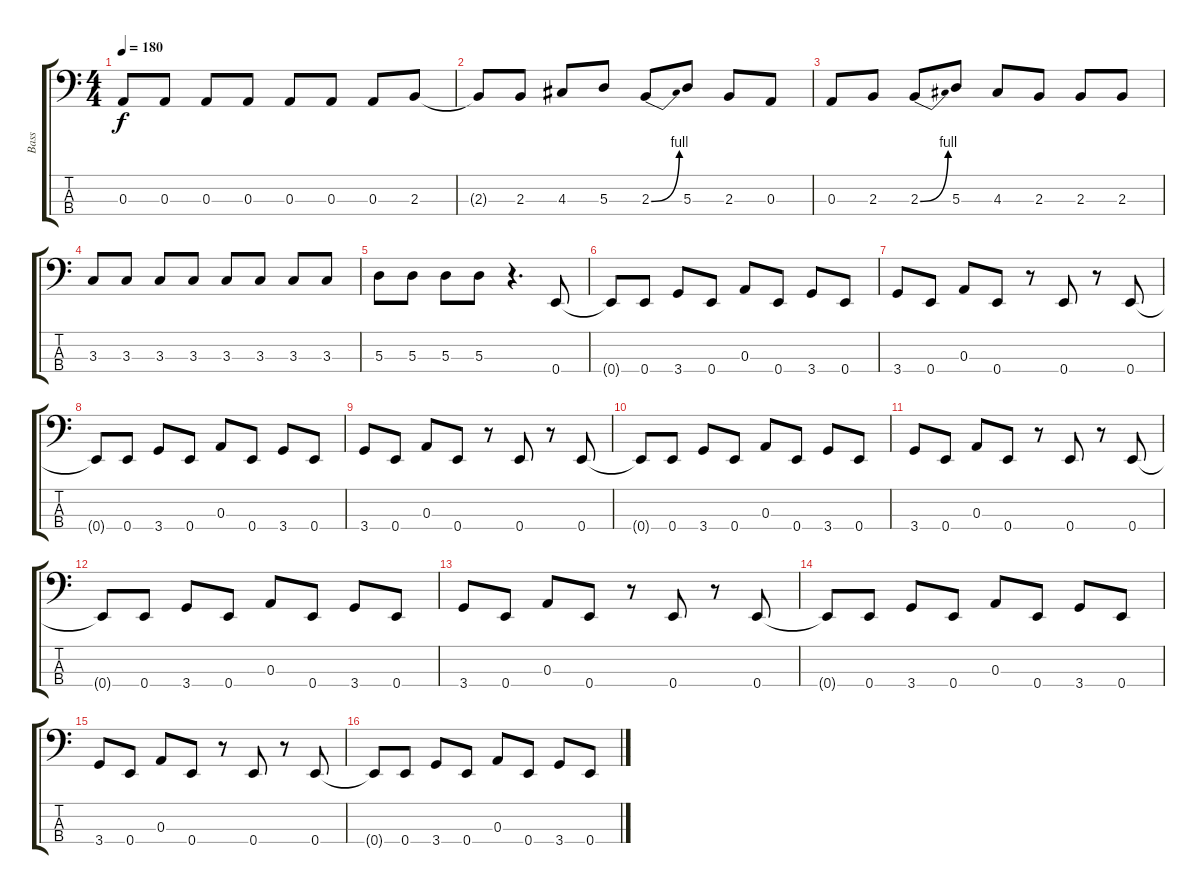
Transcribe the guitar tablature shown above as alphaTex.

\track ("Bass" "Bass") {instrument slapbass2}
\staff {score tabs}
\tuning (G2 D2 A1 E1) {hide}
\ts (4 4)
\tempo 180
\clef f4
\ks c
0.3{t}.8{dy f} 0.3.8 0.3.8 0.3.8 0.3.8 0.3.8 0.3.8 2.3.8 |
2.3{t}.8 2.3.8 4.3.8 5.3.8 2.3{be (bend 0 0 60 4)}.8 5.3.8 2.3.8 0.3.8 |
0.3.8 2.3.8 2.3{be (bend 0 0 60 4)}.8 5.3.8 4.3.8 2.3.8 2.3.8 2.3.8 |
3.3.8 3.3.8 3.3.8 3.3.8 3.3.8 3.3.8 3.3.8 3.3.8 |
5.3.8 5.3.8 5.3.8 5.3.8 r.4{d} 0.4.8 |
0.4{t}.8 0.4.8 3.4.8 0.4.8 0.3.8 0.4.8 3.4.8 0.4.8 |
3.4.8 0.4.8 0.3.8 0.4.8 r.8 0.4.8 r.8 0.4.8 |
0.4{t}.8 0.4.8 3.4.8 0.4.8 0.3.8 0.4.8 3.4.8 0.4.8 |
3.4.8 0.4.8 0.3.8 0.4.8 r.8 0.4.8 r.8 0.4.8 |
0.4{t}.8 0.4.8 3.4.8 0.4.8 0.3.8 0.4.8 3.4.8 0.4.8 |
3.4.8 0.4.8 0.3.8 0.4.8 r.8 0.4.8 r.8 0.4.8 |
0.4{t}.8 0.4.8 3.4.8 0.4.8 0.3.8 0.4.8 3.4.8 0.4.8 |
3.4.8 0.4.8 0.3.8 0.4.8 r.8 0.4.8 r.8 0.4.8 |
0.4{t}.8 0.4.8 3.4.8 0.4.8 0.3.8 0.4.8 3.4.8 0.4.8 |
3.4.8 0.4.8 0.3.8 0.4.8 r.8 0.4.8 r.8 0.4.8 |
0.4{t}.8 0.4.8 3.4.8 0.4.8 0.3.8 0.4.8 3.4.8 0.4.8
